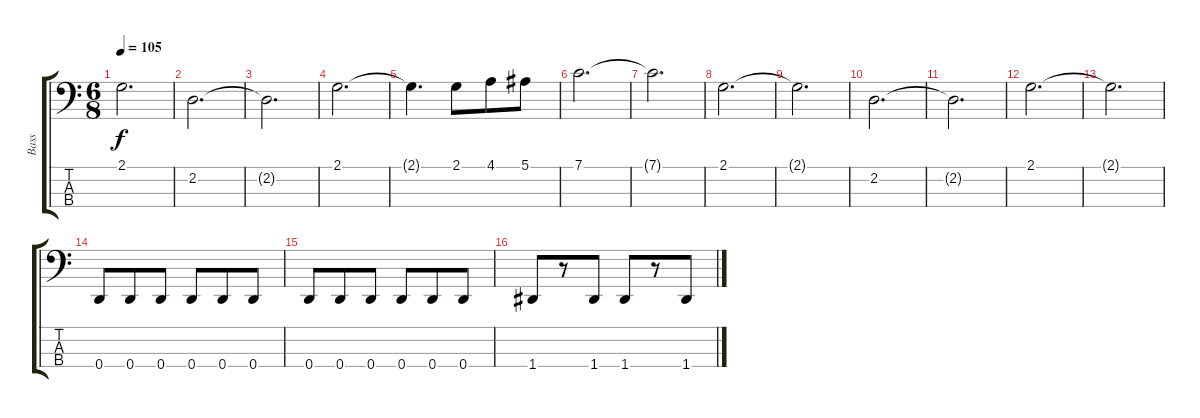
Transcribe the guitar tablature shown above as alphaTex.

\track ("Bass" "Bass") {instrument electricbassfinger}
\staff {score tabs}
\tuning (F2 C2 G1 D1) {hide}
\ts (6 8)
\tempo 105
\clef f4
\ks c
2.1{t}.2{d dy f} |
2.2.2{d} |
2.2{t}.2{d} |
2.1.2{d} |
2.1{t}.4{d} 2.1.8 4.1.8 5.1.8 |
7.1.2{d} |
7.1{t}.2{d} |
2.1.2{d} |
2.1{t}.2{d} |
2.2.2{d} |
2.2{t}.2{d} |
2.1.2{d} |
2.1{t}.2{d} |
0.4.8 0.4.8 0.4.8 0.4.8 0.4.8 0.4.8 |
0.4.8 0.4.8 0.4.8 0.4.8 0.4.8 0.4.8 |
1.4.8 r.8 1.4.8 1.4.8 r.8 1.4.8
